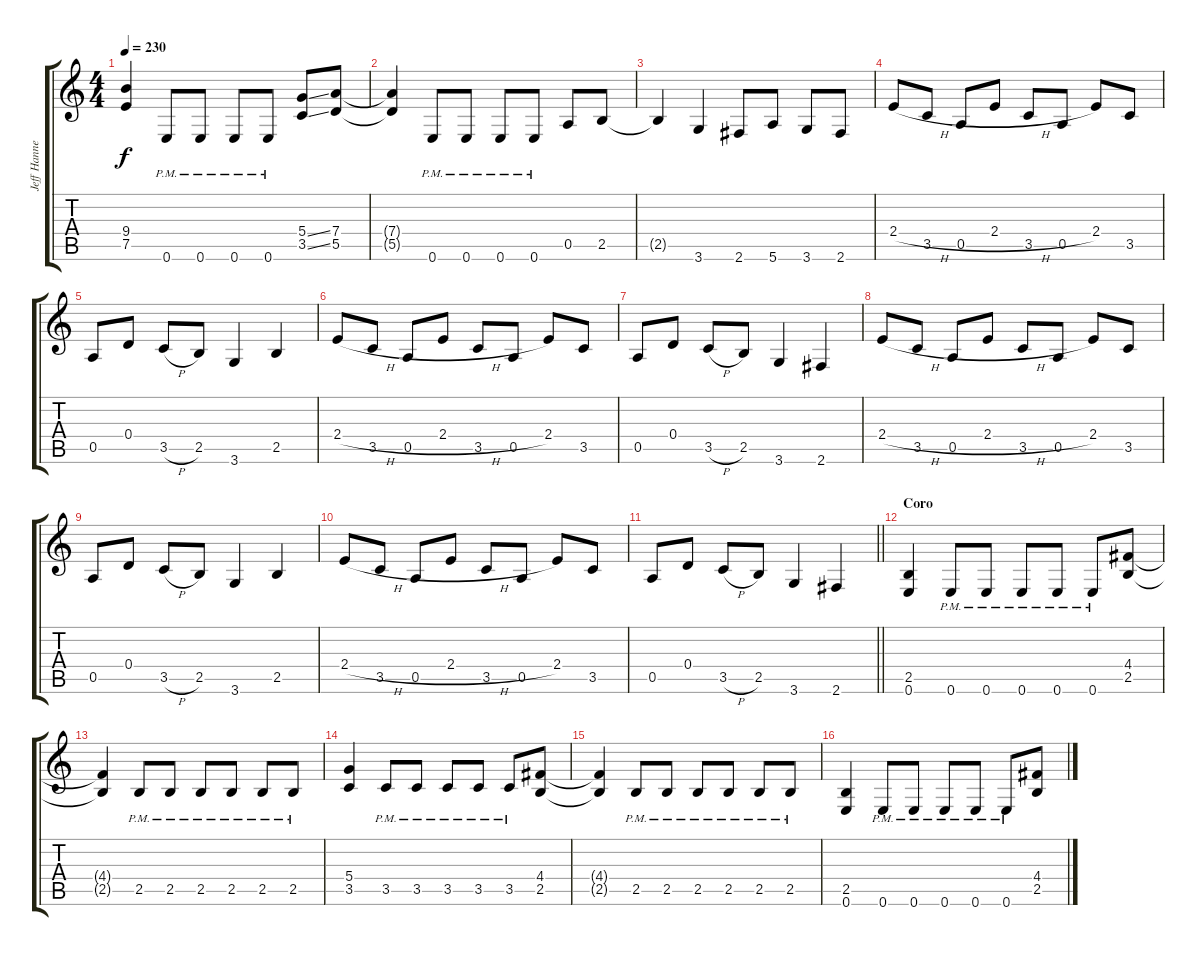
\track ("Jeff Hanneman" "Jeff Hanne") {instrument overdrivenguitar}
\staff {score tabs}
\tuning (E4 B3 G3 D3 A2 E2) {hide}
\ts (4 4)
\tempo 230
\clef g2
\ks c
(9.4{t} 7.5{t}).4{dy f} 0.6{pm}.8 0.6{pm}.8 0.6{pm}.8 0.6{pm}.8 (5.4{ss} 3.5{ss}).8 (7.4 5.5).8 |
(7.4{t} 5.5{t}).4 0.6{pm}.8 0.6{pm}.8 0.6{pm}.8 0.6{pm}.8 0.5.8 2.5.8 |
2.5{t}.4 3.6.4 2.6.8 5.6.8 3.6.8 2.6.8 |
2.4{h}.8 3.5.8 0.5.8 2.4{h}.8 3.5.8 0.5.8 2.4.8 3.5.8 |
0.5.8 0.4.8 3.5{h}.8 2.5.8 3.6.4 2.5.4 |
2.4{h}.8 3.5.8 0.5.8 2.4{h}.8 3.5.8 0.5.8 2.4.8 3.5.8 |
0.5.8 0.4.8 3.5{h}.8 2.5.8 3.6.4 2.6.4 |
2.4{h}.8 3.5.8 0.5.8 2.4{h}.8 3.5.8 0.5.8 2.4.8 3.5.8 |
0.5.8 0.4.8 3.5{h}.8 2.5.8 3.6.4 2.5.4 |
2.4{h}.8 3.5.8 0.5.8 2.4{h}.8 3.5.8 0.5.8 2.4.8 3.5.8 |
\barLineRight lightlight
0.5.8 0.4.8 3.5{h}.8 2.5.8 3.6.4 2.6.4 |
\section ("" "Coro")
(2.5 0.6).4 0.6{pm}.8 0.6{pm}.8 0.6{pm}.8 0.6{pm}.8 0.6{pm}.8 (4.4 2.5).8 |
(4.4{t} 2.5{t}).4 2.5{pm}.8 2.5{pm}.8 2.5{pm}.8 2.5{pm}.8 2.5{pm}.8 2.5{pm}.8 |
(5.4 3.5).4 3.5{pm}.8 3.5{pm}.8 3.5{pm}.8 3.5{pm}.8 3.5{pm}.8 (4.4 2.5).8 |
(4.4{t} 2.5{t}).4 2.5{pm}.8 2.5{pm}.8 2.5{pm}.8 2.5{pm}.8 2.5{pm}.8 2.5{pm}.8 |
(2.5 0.6).4 0.6{pm}.8 0.6{pm}.8 0.6{pm}.8 0.6{pm}.8 0.6{pm}.8 (4.4 2.5).8
